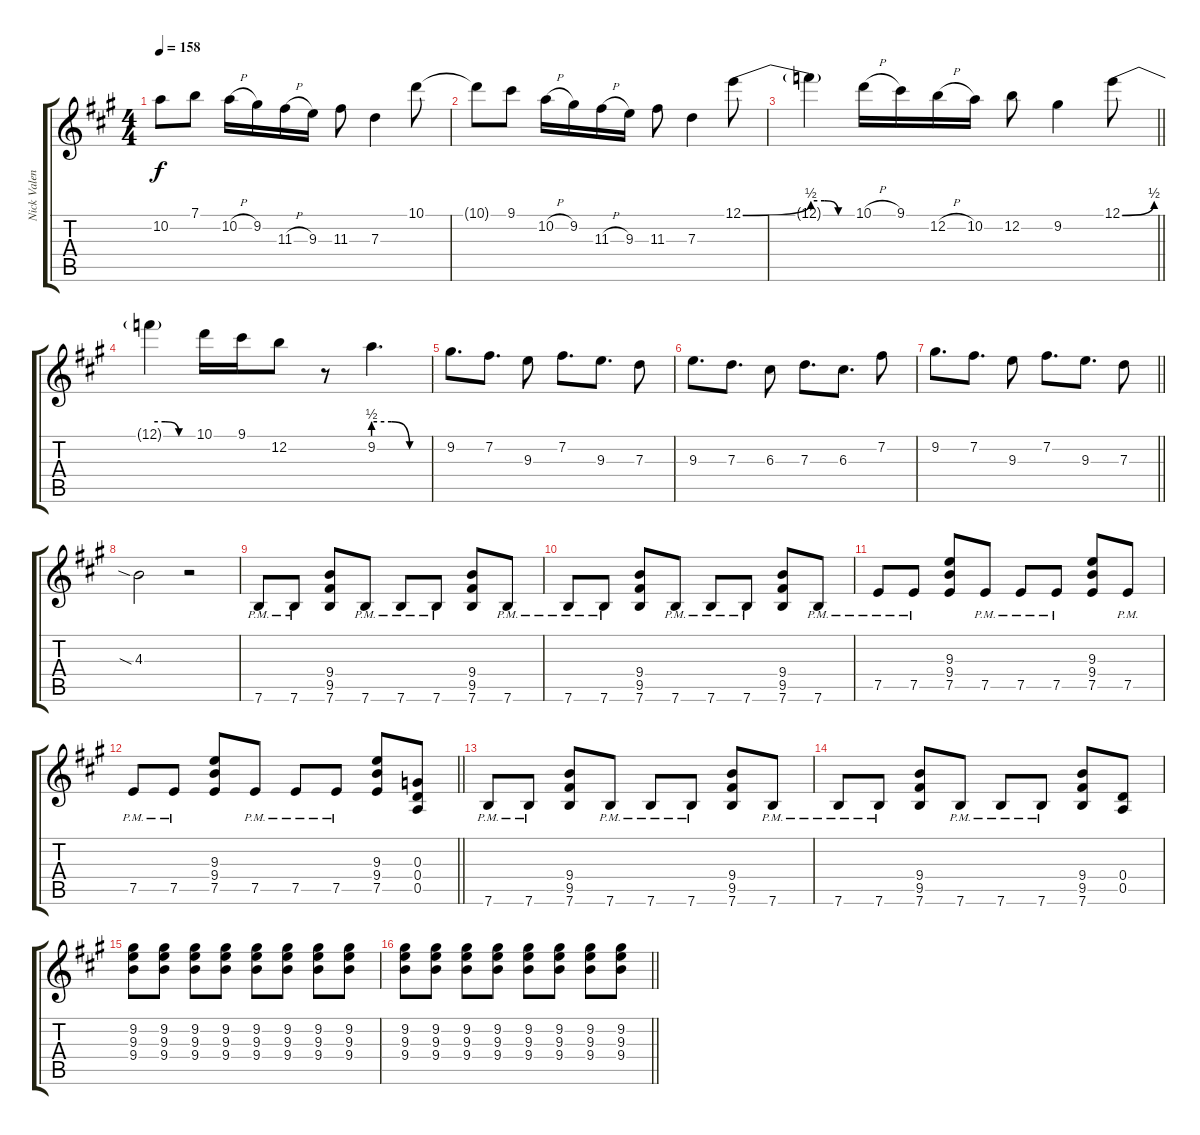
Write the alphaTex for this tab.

\track ("Nick Valensi" "Nick Valen") {instrument distortionguitar}
\staff {score tabs}
\tuning (E4 B3 G3 D3 A2 E2) {hide}
\ts (4 4)
\tempo 158
\clef g2
\ks a
10.2{t}.8{dy f} 7.1.8 10.2{h}.16 9.2.16 11.3{h}.16 9.3.16 11.3.8 7.3.4 10.1.8 |
10.1{t}.8 9.1.8 10.2{h}.16 9.2.16 11.3{h}.16 9.3.16 11.3.8 7.3.4 12.1{be (bend 0 0 60 2)}.8 |
\barLineRight lightlight
12.1{be (custom 0 2 20 2 40 0 60 0) t}.4 10.1{h}.16 9.1.16 12.2{h}.16 10.2.16 12.2.8 9.2.4 12.1{be (bend 0 0 60 2)}.8 |
12.1{be (custom 0 2 20 2 40 0 60 0) t}.4 10.1.16 9.1.16 12.2.8 r.8 9.2{be (custom 0 2 20 2 40 0 60 0)}.4{d} |
9.2.8{d} 7.2.8{d} 9.3.8 7.2.8{d} 9.3.8{d} 7.3.8 |
9.3.8{d} 7.3.8{d} 6.3.8 7.3.8{d} 6.3.8{d} 7.2.8 |
\barLineRight lightlight
9.2.8{d} 7.2.8{d} 9.3.8 7.2.8{d} 9.3.8{d} 7.3.8 |
4.3{sia}.2 r.2 |
7.6{pm}.8 7.6{pm}.8 (9.4 9.5 7.6).8 7.6{pm}.8 7.6{pm}.8 7.6{pm}.8 (9.4 9.5 7.6).8 7.6{pm}.8 |
7.6{pm}.8 7.6{pm}.8 (9.4 9.5 7.6).8 7.6{pm}.8 7.6{pm}.8 7.6{pm}.8 (9.4 9.5 7.6).8 7.6{pm}.8 |
7.5{pm}.8 7.5{pm}.8 (9.3 9.4 7.5).8 7.5{pm}.8 7.5{pm}.8 7.5{pm}.8 (9.3 9.4 7.5).8 7.5{pm}.8 |
\barLineRight lightlight
7.5{pm}.8 7.5{pm}.8 (9.3 9.4 7.5).8 7.5{pm}.8 7.5{pm}.8 7.5{pm}.8 (9.3 9.4 7.5).8 (0.3 0.4 0.5).8 |
7.6{pm}.8 7.6{pm}.8 (9.4 9.5 7.6).8 7.6{pm}.8 7.6{pm}.8 7.6{pm}.8 (9.4 9.5 7.6).8 7.6{pm}.8 |
7.6{pm}.8 7.6{pm}.8 (9.4 9.5 7.6).8 7.6{pm}.8 7.6{pm}.8 7.6{pm}.8 (9.4 9.5 7.6).8 (0.4 0.5).8 |
(9.2 9.3 9.4).8 (9.2 9.3 9.4).8 (9.2 9.3 9.4).8 (9.2 9.3 9.4).8 (9.2 9.3 9.4).8 (9.2 9.3 9.4).8 (9.2 9.3 9.4).8 (9.2 9.3 9.4).8 |
\barLineRight lightlight
(9.2 9.3 9.4).8 (9.2 9.3 9.4).8 (9.2 9.3 9.4).8 (9.2 9.3 9.4).8 (9.2 9.3 9.4).8 (9.2 9.3 9.4).8 (9.2 9.3 9.4).8 (9.2 9.3 9.4).8
